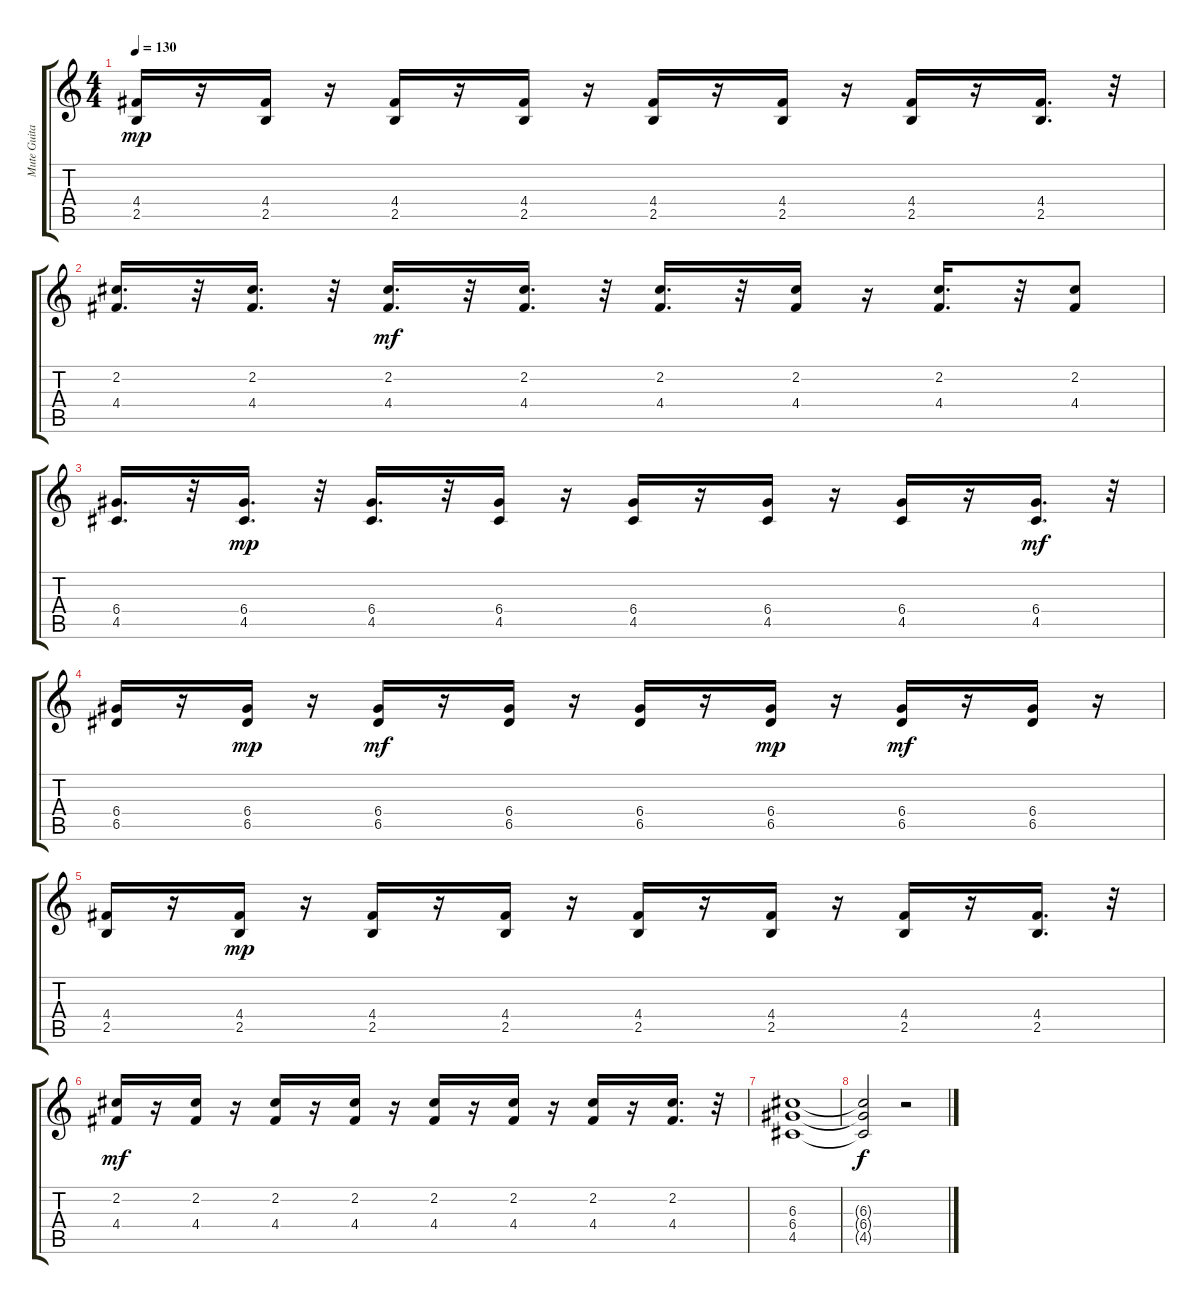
\track ("Mute Guitar" "Mute Guita") {instrument electricguitarmuted}
\staff {score tabs}
\tuning (E4 B3 G3 D3 A2 E2) {hide}
\ts (4 4)
\tempo 130
\clef g2
\ks c
(4.4 2.5).16{dy mp} r.16 (4.4 2.5).16 r.16 (4.4 2.5).16 r.16 (4.4 2.5).16 r.16 (4.4 2.5).16 r.16 (4.4 2.5).16 r.16 (4.4 2.5).16 r.16 (4.4 2.5).16{d} r.32 |
(2.2 4.4).16{d} r.32 (2.2 4.4).16{d} r.32 (2.2 4.4).16{d dy mf} r.32 (2.2 4.4).16{d} r.32 (2.2 4.4).16{d} r.32 (2.2 4.4).16 r.16 (2.2 4.4).16{d} r.32 (2.2 4.4).8 |
(6.4 4.5).16{d} r.32 (6.4 4.5).16{d dy mp} r.32 (6.4 4.5).16{d} r.32 (6.4 4.5).16 r.16 (6.4 4.5).16 r.16 (6.4 4.5).16 r.16 (6.4 4.5).16 r.16 (6.4 4.5).16{d dy mf} r.32 |
(6.4 6.5).16 r.16 (6.4 6.5).16{dy mp} r.16 (6.4 6.5).16{dy mf} r.16 (6.4 6.5).16 r.16 (6.4 6.5).16 r.16 (6.4 6.5).16{dy mp} r.16 (6.4 6.5).16{dy mf} r.16 (6.4 6.5).16 r.16 |
(4.4 2.5).16 r.16 (4.4 2.5).16{dy mp} r.16 (4.4 2.5).16 r.16 (4.4 2.5).16 r.16 (4.4 2.5).16 r.16 (4.4 2.5).16 r.16 (4.4 2.5).16 r.16 (4.4 2.5).16{d} r.32 |
(2.2 4.4).16{dy mf} r.16 (2.2 4.4).16 r.16 (2.2 4.4).16 r.16 (2.2 4.4).16 r.16 (2.2 4.4).16 r.16 (2.2 4.4).16 r.16 (2.2 4.4).16 r.16 (2.2 4.4).16{d} r.32 |
(6.3 6.4 4.5).1 |
(6.3{t} 6.4{t} 4.5{t}).2{dy f} r.2
